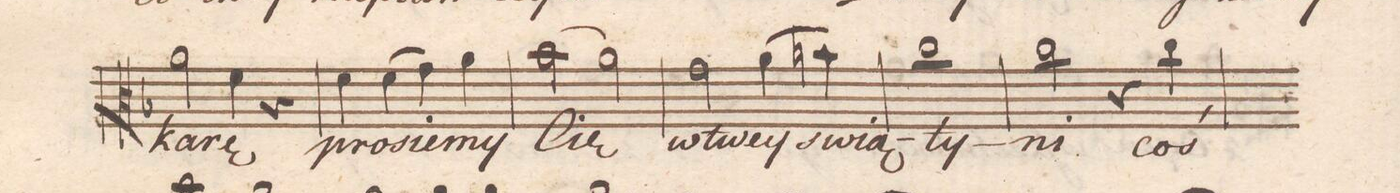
**kern	**text	**dynam
*I"Alto.	*	*
*clefC3	*	*
*k[b-]	*	*
*met(c|)	*	*
*M2/2	*	*
2a\	ka-	.
4f\	-rę	.
4r	.	.
=21	=21	=21
4f\	pro-	.
(4f\	-sie-	.
4g\)	.	.
4a\	-my	.
=22	=22	=22
(2b-\	Cię	.
2a\)	.	.
=23	=23	=23
2g\	w_Twey	.
(4a\	swią-	.
4bn\)	.	.
=24	=24	=24
1cc\	-ty-	.
=25	=25	=25
2cc\	-ni	.
4r	.	.
4cc\	Coś-	.
=26	=26	=26
*-	*-	*-
